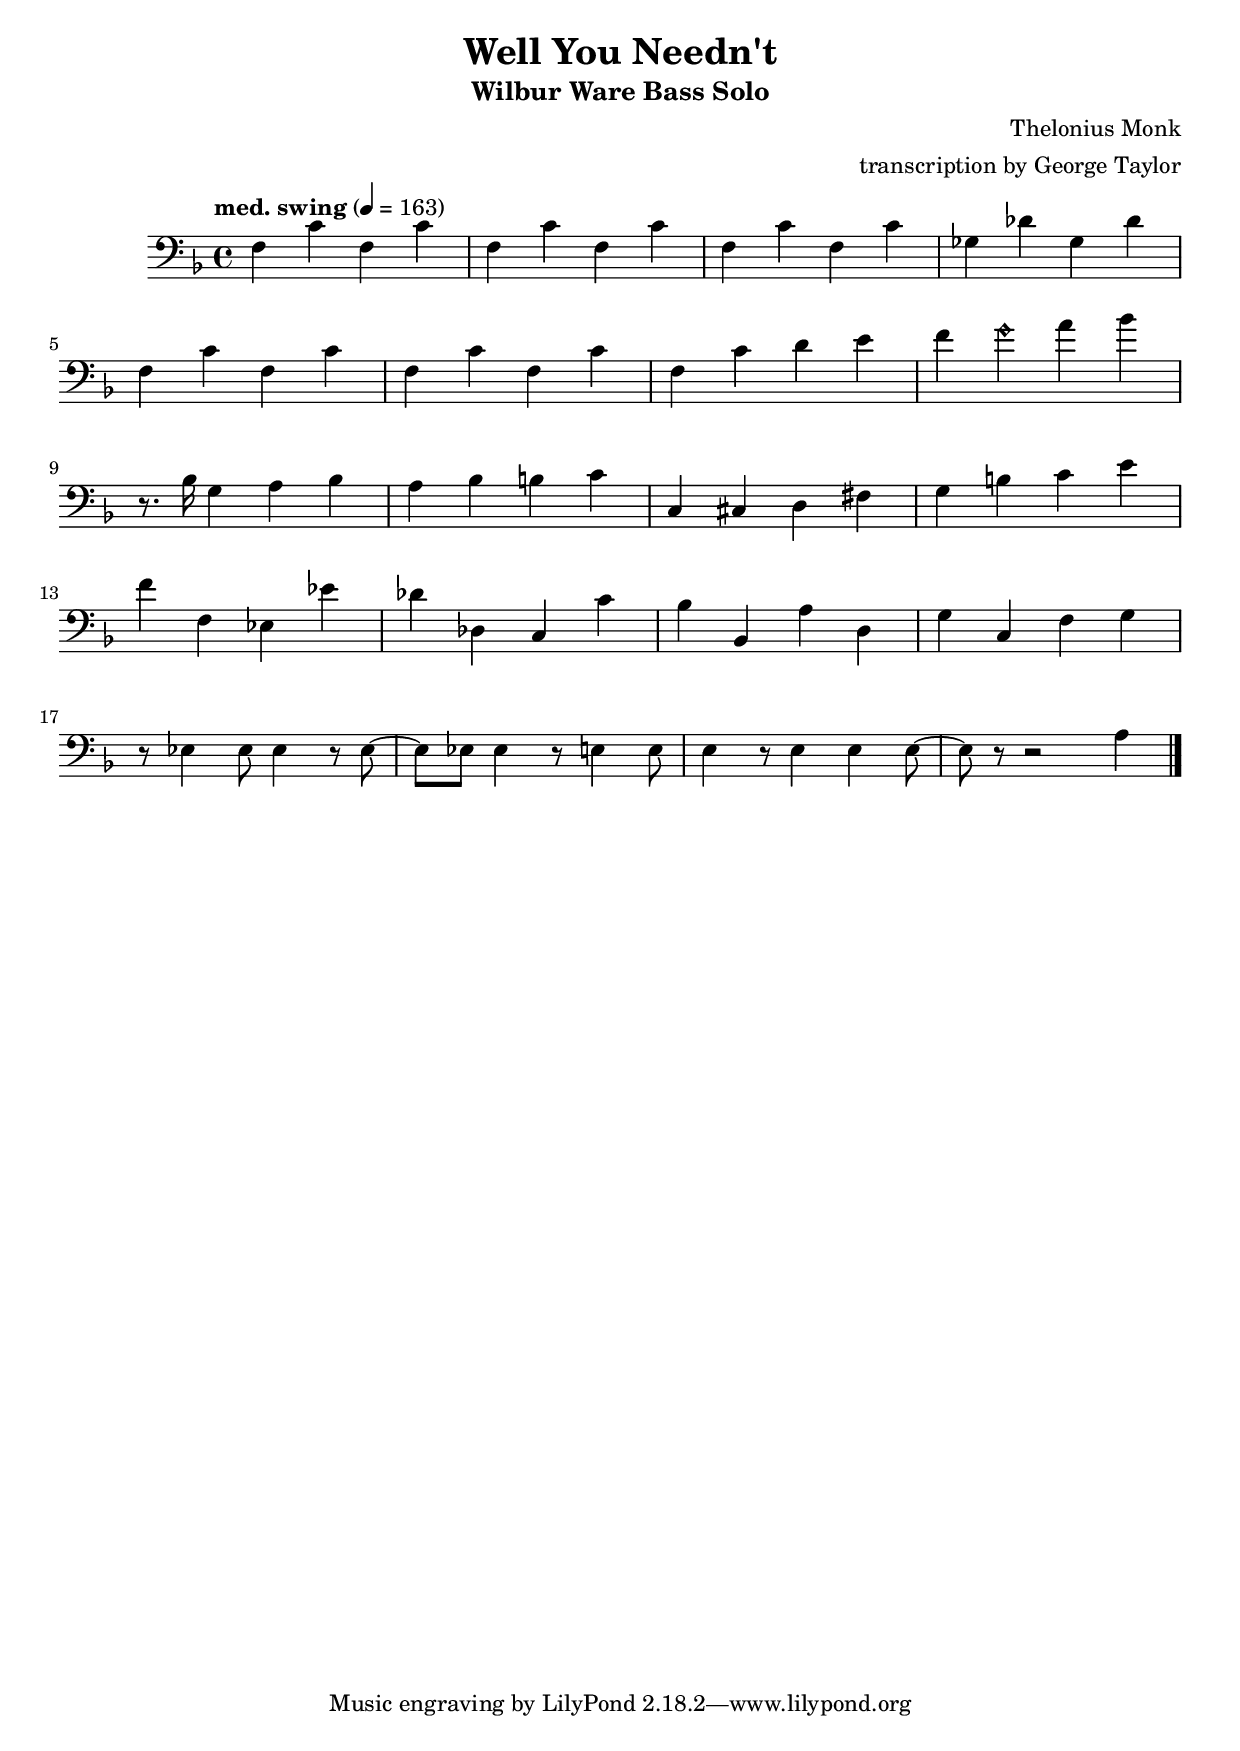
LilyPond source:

\version "2.18.2"

\header {
        % The following fields are centered
        % dedication = "Dedication"
        title = "Well You Needn't" 
        subtitle = "Wilbur Ware Bass Solo" 
        % subsubtitle = "Subsubtitle"
        % The following fields are evenly spread on one line
        % the field "instrument" also appears on following pages
        % instrument = \markup \with-color #green "Instrument"
        % poet = "Poet"
        composer = "Thelonius Monk"
        % The following fields are placed at opposite ends of the same line
        % meter = "Meter"
        arranger = "transcription by George Taylor"
        % The following fields are centered at the bottom
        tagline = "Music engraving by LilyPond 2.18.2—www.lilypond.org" % tagline at bottom of last page
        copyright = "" % copyright goes at the bottom of the first page
}

\score {
\relative c'
{
  \clef bass
  \key f \major
  \time 4/4
  \tempo "med. swing" 4 = 163

  \break
  \break

  f,4 c' f, c' |   
  f,4 c' f, c' |   
  f,4 c' f, c' |   
  ges4 des' ges, des' |   
  \break

  f,4 c' f, c' |   
  f,4 c' f, c' |   
  f,4 c' d  e |   
  f4 \harmonicsOn g4 \harmonicsOff a4 bes4 |   
  \break

  % \tuplet 3/2 {r4 bes,8} g4 a bes | 
  r8. bes,16 g4 a bes | 
  a4 bes b c | 
  c,4 cis d fis |
  g4 b c e |
  \break

  f4 f, ees ees' |
  des des, c c' |
  bes bes, a' d, |
  g c, f g |
  \break

  % bar 17
  r8 ees4 ees8 ees4 r8 ees8~ |
  %ees8 ees8 ees4 r4 \tuplet 3/2 { e4 e4 e4 } |
  ees8 ees8 ees4 r8 e4 e8 |
  %\tuplet 3/2 { e4 } r8 e4 e8 e4 |
  %r4.  \tuplet 3/2 { e4 e4 e4 } |
  e4 r8 e4 e4 e8~ |
  e8 r8 r2 a4 |
  \break

  % bar 21
  \break

  \bar "|."
}
        \layout { }
        \midi { }
}
